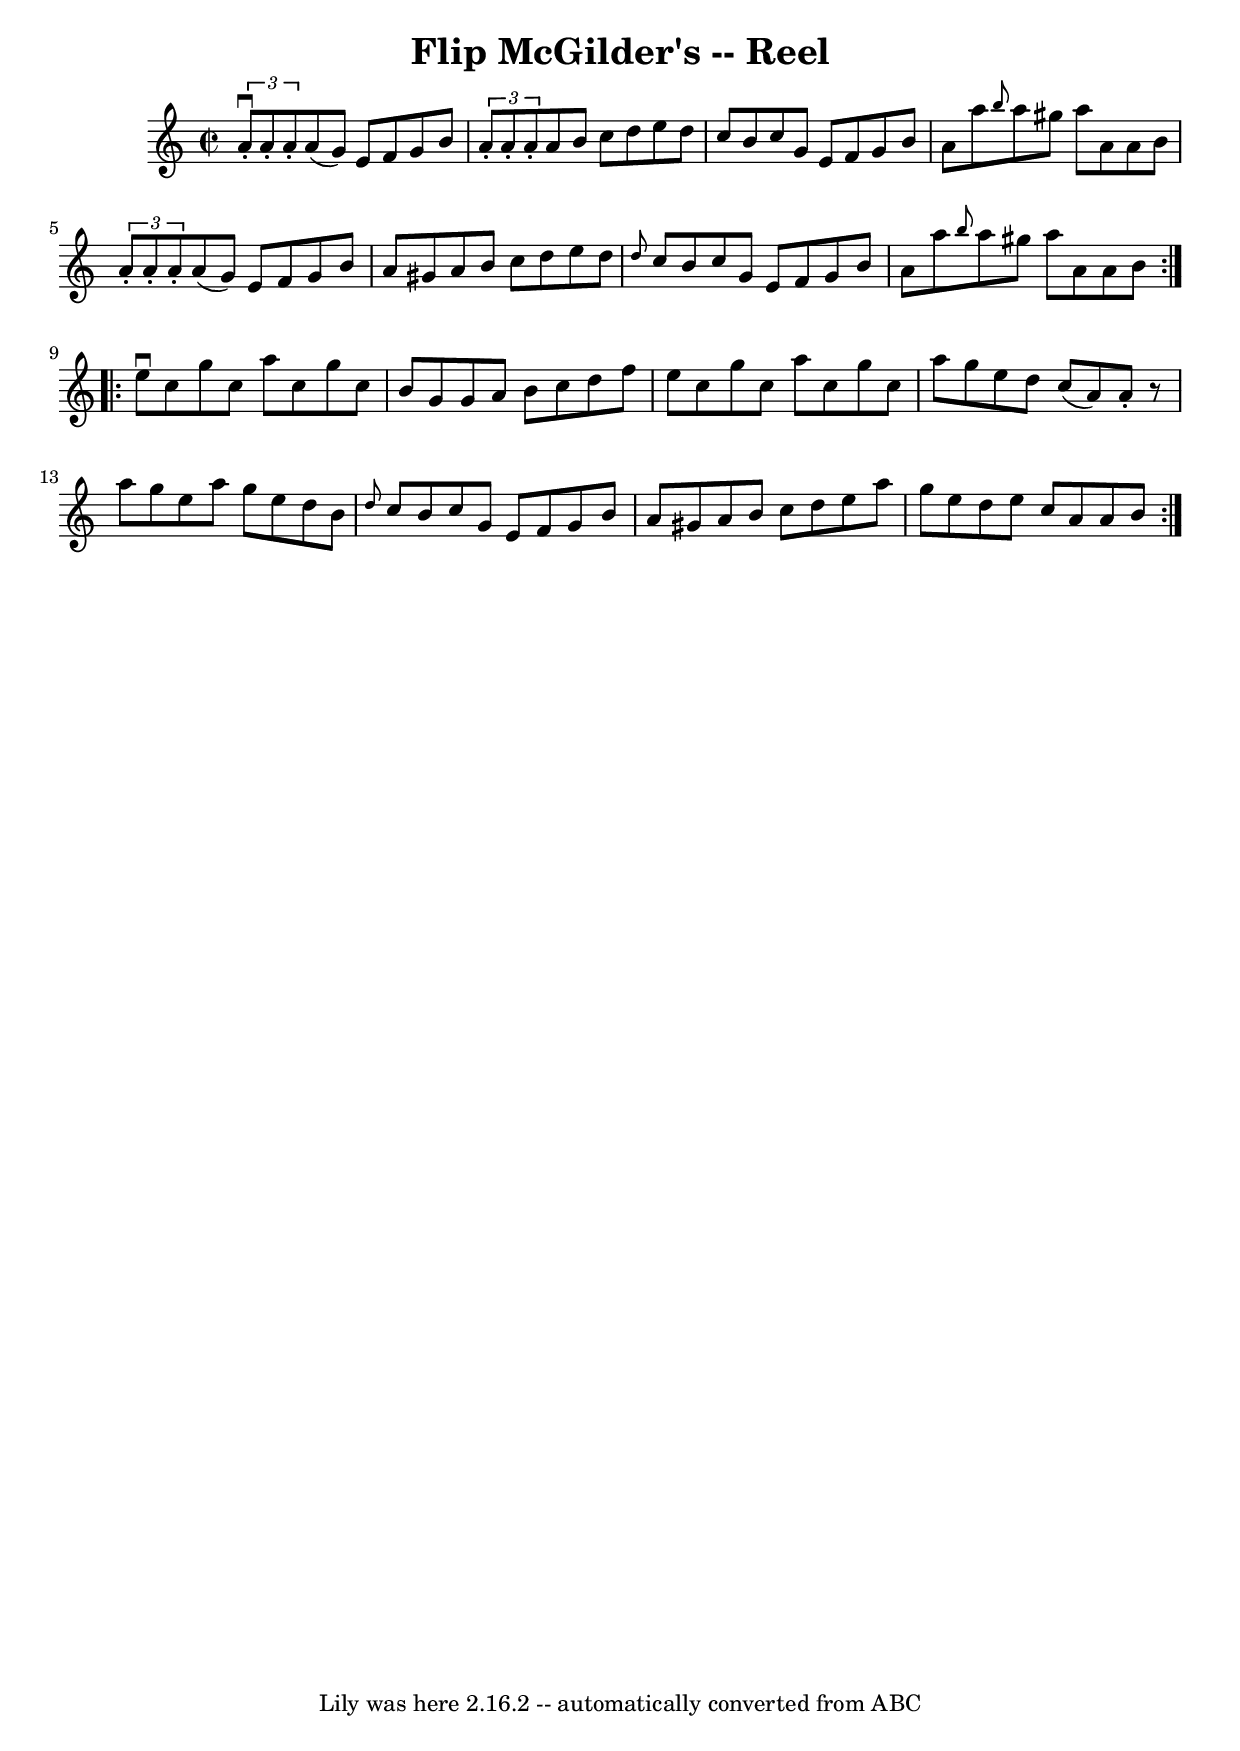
\version "2.16.2"
\include "Mammoth.ily"
\header {
  %% book = "Ryan's Mammoth Collection"
  crossRefNumber = "1"
  footnotes = "\\\\284"
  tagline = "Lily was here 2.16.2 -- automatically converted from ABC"
  title = "Flip McGilder's -- Reel"

}
voicedefault =  {



  \repeat volta 2 {

    \override Staff.TimeSignature #'style = #'C
    \time 2/2 
    \key a \minor
    \times 2/3 { a'8^\downbow-. a'8 -. a'8 -. 
	       }   
    a'8 (g'8) e'8 f'8 g'8 b'8    |
    \times 2/3 { a'8 -.  
		 a'8 -. a'8 -. 
	       } a'8 b'8 c''8 d''8 e''8 d''8    |
    
    c''8 b'8 c''8 g'8 e'8 f'8 g'8 b'8    |
    a'8    
    a''8  \grace { b''8  
		 } a''8 gis''8 a''8 a'8 a'8 b'8    
    |
    \times 2/3 { a'8 -. a'8 -. a'8 -. 
	       } a'8 (g'8) e'8  
    f'8 g'8 b'8    |
    a'8 gis'8 a'8 b'8 c''8 d''8    
    e''8 d''8    |
    \grace { d''8  
	   } c''8 b'8 c''8 g'8    
    e'8 f'8 g'8 b'8    |
    a'8 a''8  \grace { b''8  
		     } a''8  
    gis''8 a''8 a'8 a'8 b'8    
  }     
  \repeat volta 2 {
    e''8^\downbow c''8 g''8 c''8 a''8 c''8 g''8 c''8    |
    
    b'8 g'8 g'8 a'8 b'8 c''8 d''8 f''8    |
    e''8    
    c''8 g''8 c''8 a''8 c''8 g''8 c''8    |
    a''8 g''8 
    e''8 d''8 c''8 (a'8) a'8 -.   r8   |
    a''8 g''8   
    e''8 a''8 g''8 e''8 d''8 b'8    |
    \grace { d''8  
	   }   
    c''8 b'8 c''8 g'8 e'8 f'8 g'8 b'8    |
    a'8    
    gis'8 a'8 b'8 c''8 d''8 e''8 a''8    |
    g''8 e''8  
    d''8 e''8 c''8 a'8 a'8 b'8    
  }   

}

\score{
  <<

    \context Staff="default"
    {
      \voicedefault 
      
    }

  >>
  \layout {
    
  }
  \midi {
  }

}
